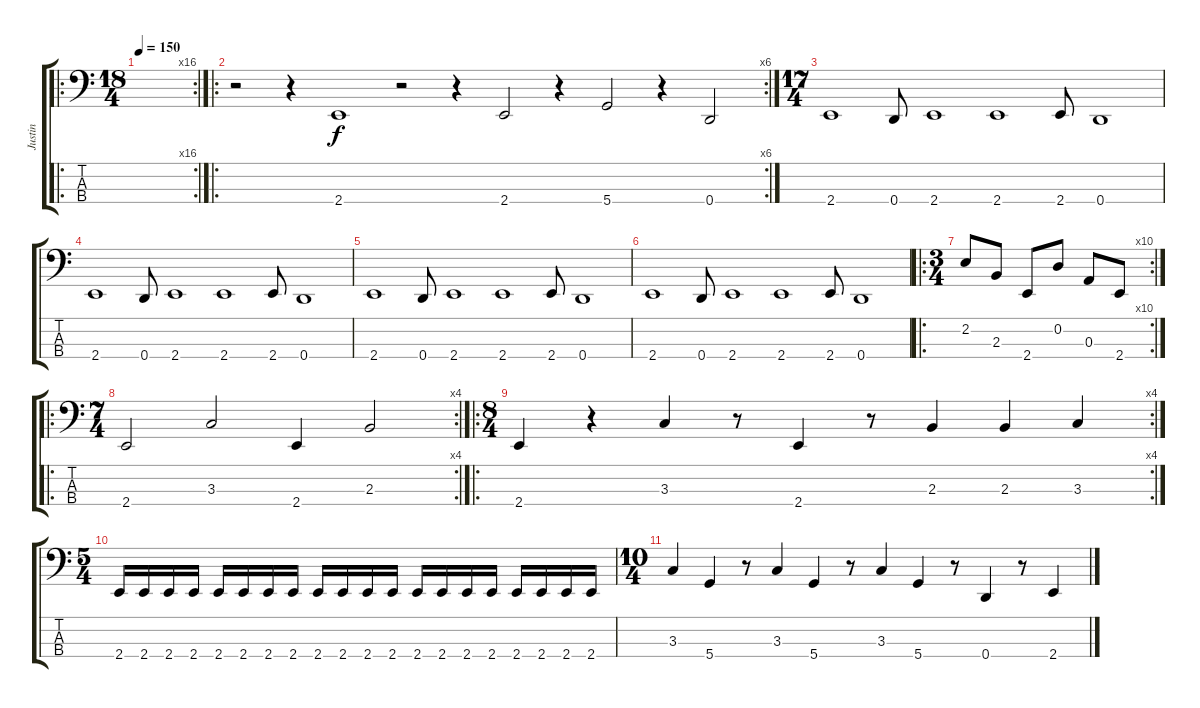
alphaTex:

\track ("Justin" "Justin") {instrument electricbassfinger}
\staff {score tabs}
\tuning (G2 D2 A1 D1) {hide}
\ro
\rc 16
\ts (18 4)
\tempo 150
\clef f4
\ks c
|
\ro
\rc 6
r.2 r.4 2.4.1 r.2 r.4 2.4.2 r.4 5.4.2 r.4 0.4.2 |
\ts (17 4)
2.4.1 0.4.8 2.4.1 2.4.1 2.4.8 0.4.1 |
2.4.1 0.4.8 2.4.1 2.4.1 2.4.8 0.4.1 |
2.4.1 0.4.8 2.4.1 2.4.1 2.4.8 0.4.1 |
2.4.1 0.4.8 2.4.1 2.4.1 2.4.8 0.4.1 |
\ro
\rc 10
\ts (3 4)
2.2.8 2.3.8 2.4.8 0.2.8 0.3.8 2.4.8 |
\ro
\rc 4
\ts (7 4)
2.4.2 3.3.2 2.4.4 2.3.2 |
\ro
\rc 4
\ts (8 4)
2.4.4 r.4 3.3.4 r.8 2.4.4 r.8 2.3.4 2.3.4 3.3.4 |
\ts (5 4)
2.4.16 2.4.16 2.4.16 2.4.16 2.4.16 2.4.16 2.4.16 2.4.16 2.4.16 2.4.16 2.4.16 2.4.16 2.4.16 2.4.16 2.4.16 2.4.16 2.4.16 2.4.16 2.4.16 2.4.16 |
\ts (10 4)
3.3.4 5.4.4 r.8 3.3.4 5.4.4 r.8 3.3.4 5.4.4 r.8 0.4.4 r.8 2.4.4
